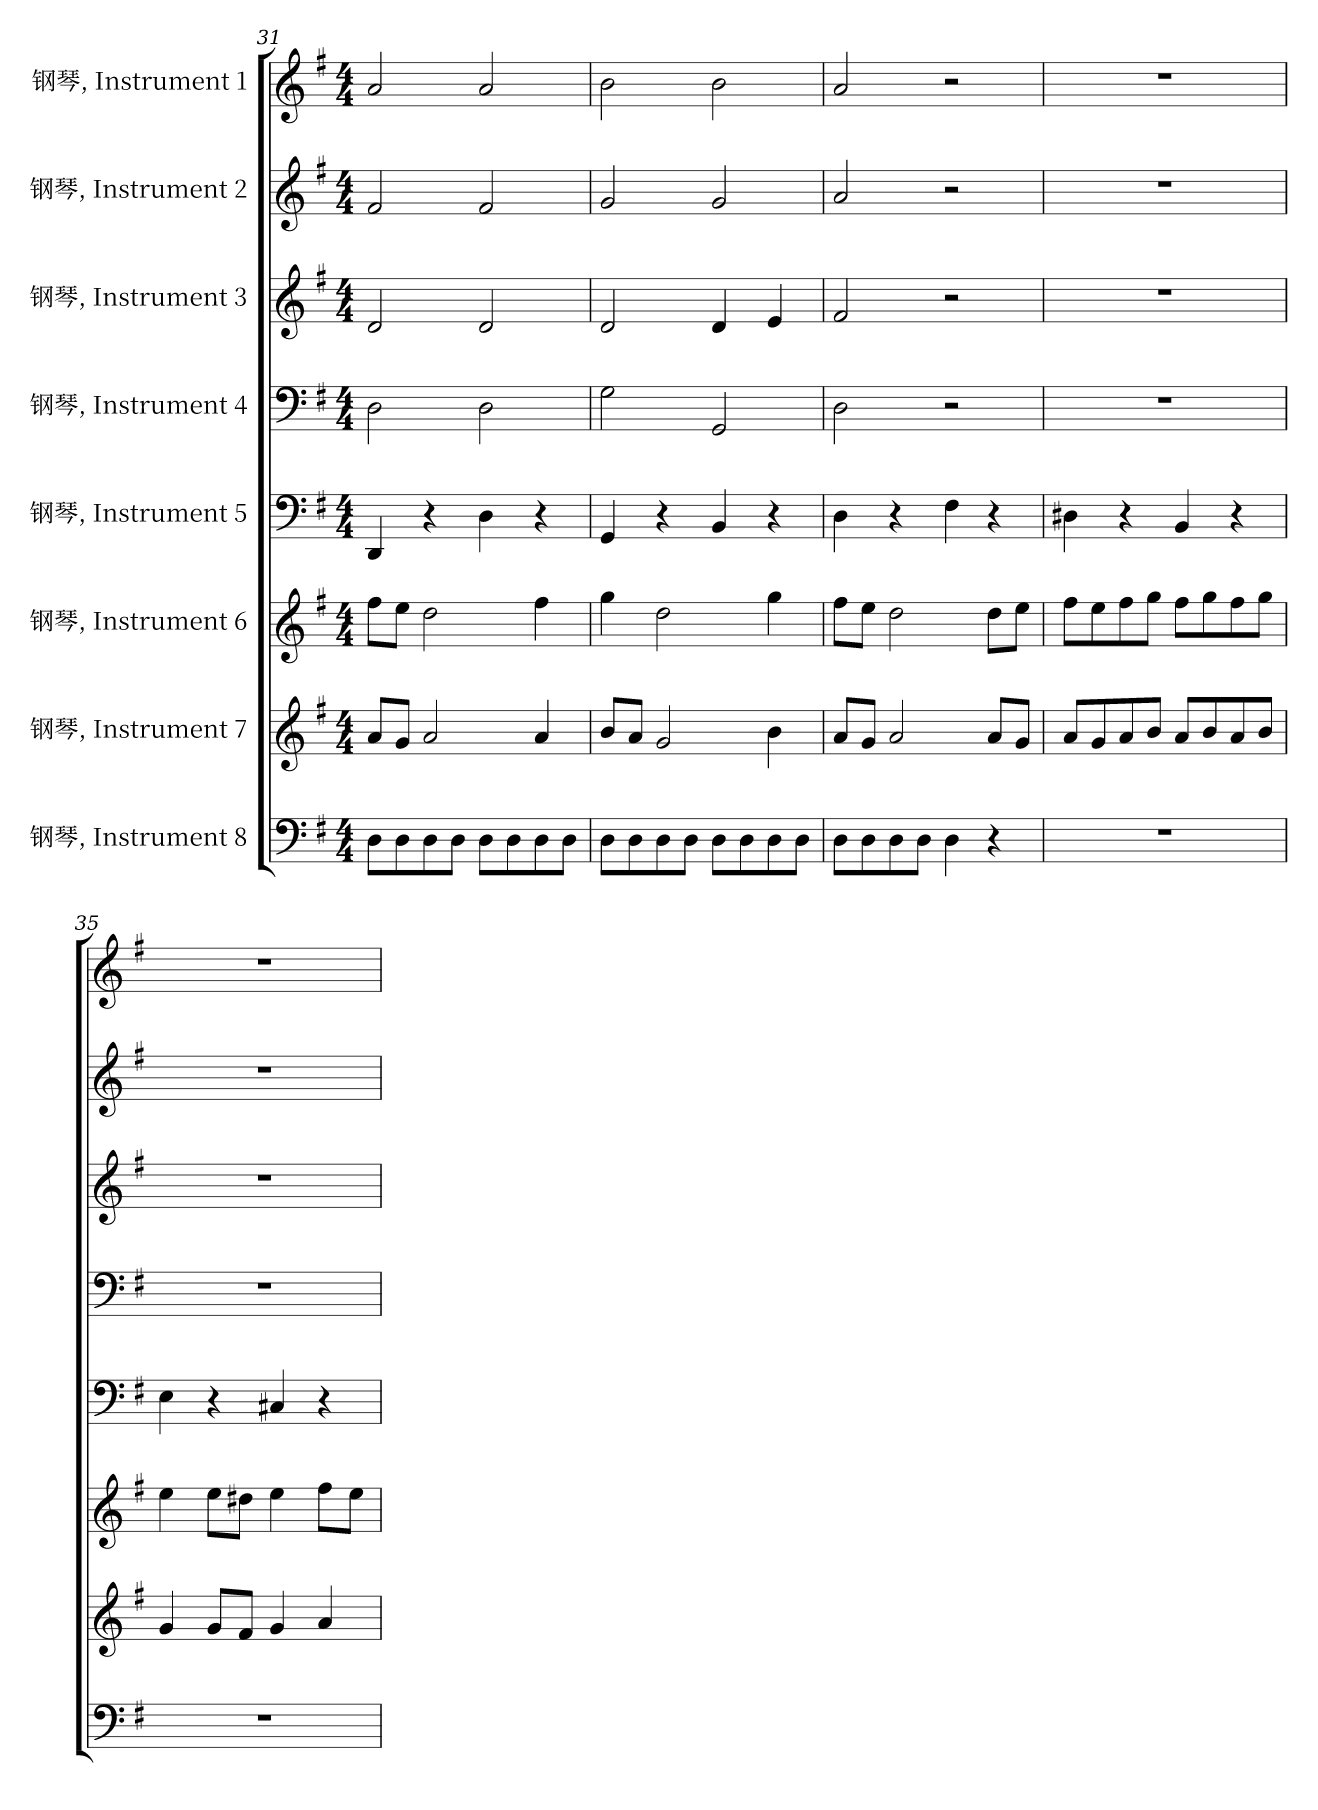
**kern	**kern	**kern	**kern	**kern	**kern	**kern	**kern
*part8	*part7	*part6	*part5	*part4	*part3	*part2	*part1
*staff8	*staff7	*staff6	*staff5	*staff4	*staff3	*staff2	*staff1
*I"钢琴, Instrument 8	*I"钢琴, Instrument 7	*I"钢琴, Instrument 6	*I"钢琴, Instrument 5	*I"钢琴, Instrument 4	*I"钢琴, Instrument 3	*I"钢琴, Instrument 2	*I"钢琴, Instrument 1
*clefF4	*clefG2	*clefG2	*clefF4	*clefF4	*clefG2	*clefG2	*clefG2
*k[f#]	*k[f#]	*k[f#]	*k[f#]	*k[f#]	*k[f#]	*k[f#]	*k[f#]
*M4/4	*M4/4	*M4/4	*M4/4	*M4/4	*M4/4	*M4/4	*M4/4
=31	=31	=31	=31	=31	=31	=31	=31
8D\L	8a/L	8ff#\L	4DD/	2D\	2d/	2f#/	2a/
8D\	8g/J	8ee\J	.	.	.	.	.
8D\	2a/	2dd\	4r	.	.	.	.
8D\J	.	.	.	.	.	.	.
8D\L	.	.	4D\	2D\	2d/	2f#/	2a/
8D\	.	.	.	.	.	.	.
8D\	4a/	4ff#\	4r	.	.	.	.
8D\J	.	.	.	.	.	.	.
=32	=32	=32	=32	=32	=32	=32	=32
8D\L	8b/L	4gg\	4GG/	2G\	2d/	2g/	2b\
8D\	8a/J	.	.	.	.	.	.
8D\	2g/	2dd\	4r	.	.	.	.
8D\J	.	.	.	.	.	.	.
8D\L	.	.	4BB/	2GG/	4d/	2g/	2b\
8D\	.	.	.	.	.	.	.
8D\	4b\	4gg\	4r	.	4e/	.	.
8D\J	.	.	.	.	.	.	.
=33	=33	=33	=33	=33	=33	=33	=33
8D\L	8a/L	8ff#\L	4D\	2D\	2f#/	2a/	2a/
8D\	8g/J	8ee\J	.	.	.	.	.
8D\	2a/	2dd\	4r	.	.	.	.
8D\J	.	.	.	.	.	.	.
4D\	.	.	4F#\	2r	2r	2r	2r
4r	8a/L	8dd\L	4r	.	.	.	.
.	8g/J	8ee\J	.	.	.	.	.
=34	=34	=34	=34	=34	=34	=34	=34
1r	8a/L	8ff#\L	4D#X\	1r	1r	1r	1r
.	8g/	8ee\	.	.	.	.	.
.	8a/	8ff#\	4r	.	.	.	.
.	8b/J	8gg\J	.	.	.	.	.
.	8a/L	8ff#\L	4BB/	.	.	.	.
.	8b/	8gg\	.	.	.	.	.
.	8a/	8ff#\	4r	.	.	.	.
.	8b/J	8gg\J	.	.	.	.	.
!!LO:PB:g=z
=35	=35	=35	=35	=35	=35	=35	=35
1r	4g/	4ee\	4E\	1r	1r	1r	1r
.	8g/L	8ee\L	4r	.	.	.	.
.	8f#/J	8dd#X\J	.	.	.	.	.
.	4g/	4ee\	4C#X/	.	.	.	.
.	4a/	8ff#\L	4r	.	.	.	.
.	.	8ee\J	.	.	.	.	.
=	=	=	=	=	=	=	=
*-	*-	*-	*-	*-	*-	*-	*-
